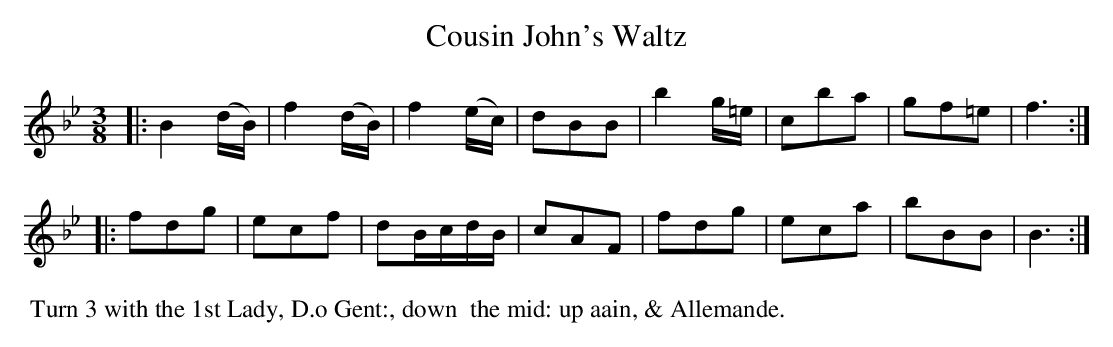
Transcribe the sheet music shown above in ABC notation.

X:1
T: Cousin John's Waltz
M: 3/8
L: 1/8
K: Bb
|:\
B2(d/B/) | f2(d/B/) | f2(e/c/) | dBB |\
b2g/=e/ | cba | gf=e | f3 :|
|:\
fdg | ecf | dB/c/d/B/ | cAF |\
fdg | eca | bBB | B3 :|
